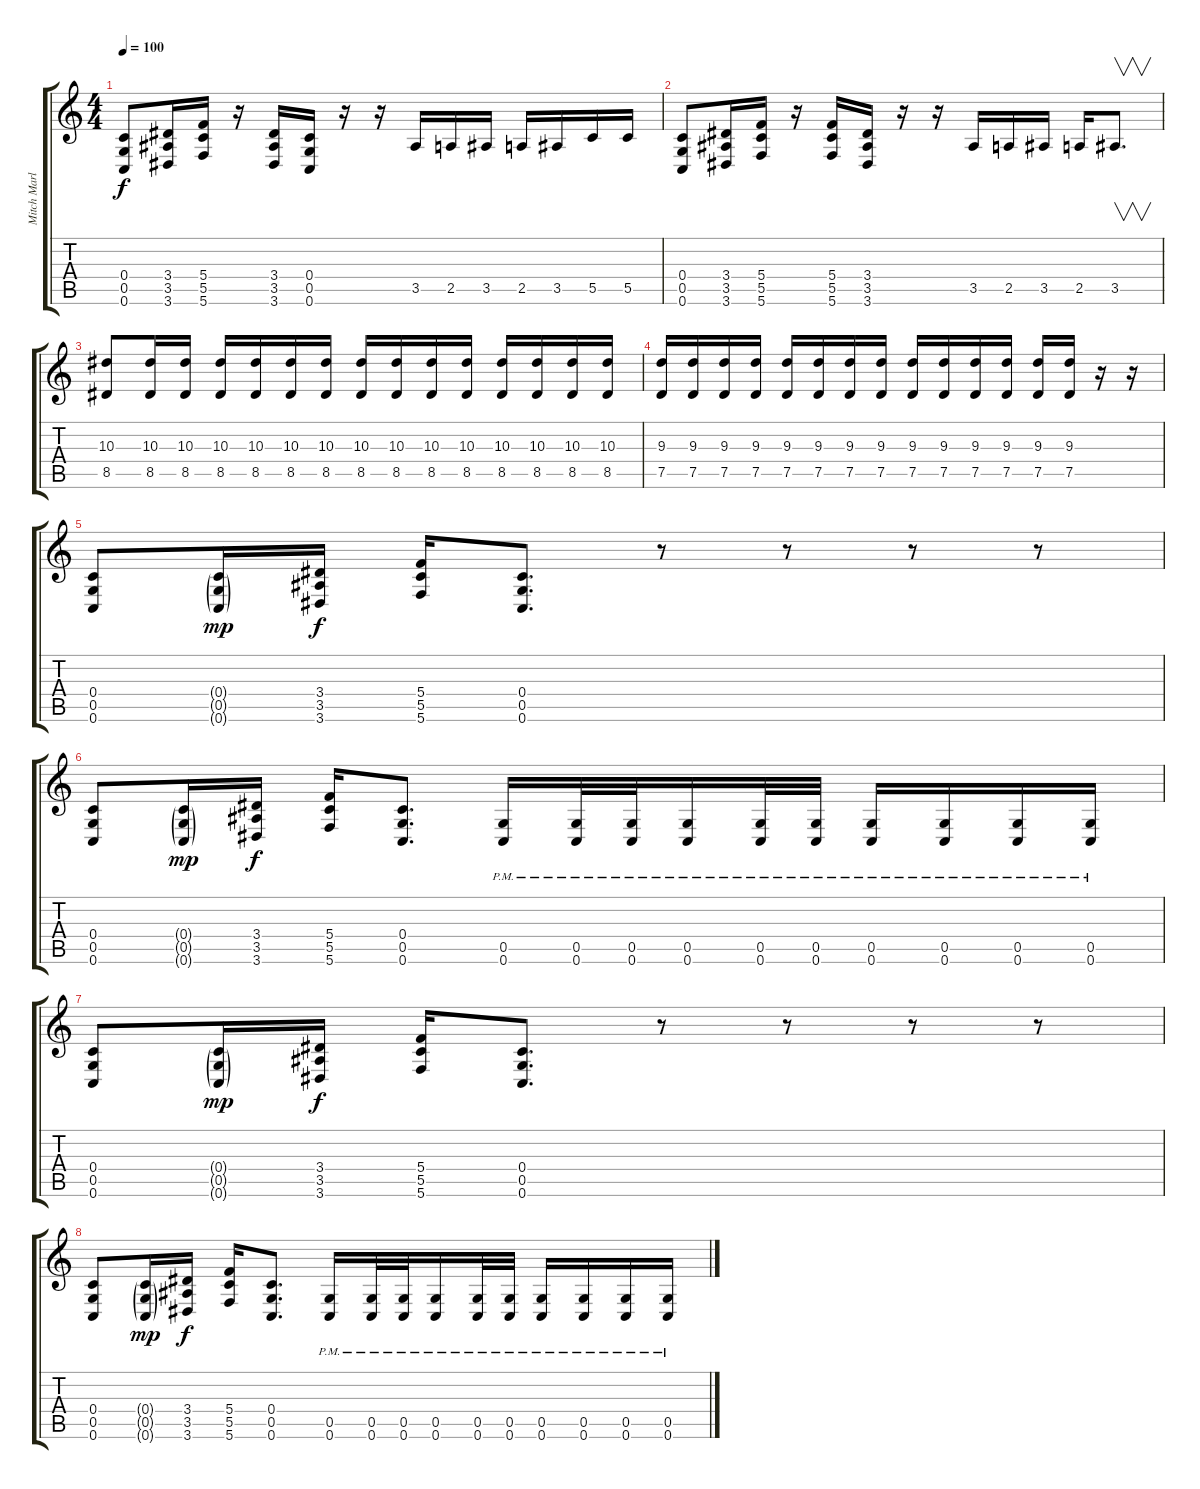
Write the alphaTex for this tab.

\track ("Mitch Marlow" "Mitch Marl") {instrument distortionguitar}
\staff {score tabs}
\tuning (D4 A3 F3 C3 G2 C2) {hide}
\ts (4 4)
\tempo 100
\clef g2
\ks c
(0.4 0.5 0.6).8{dy f} (3.4 3.5 3.6).16 (5.4 5.5 5.6).16 r.16 (3.4 3.5 3.6).16 (0.4 0.5 0.6).16 r.16 r.16 3.5.16 2.5.16 3.5.16 2.5.16 3.5.16 5.5.16 5.5.16 |
(0.4 0.5 0.6).8 (3.4 3.5 3.6).16 (5.4 5.5 5.6).16 r.16 (5.4 5.5 5.6).16 (3.4 3.5 3.6).16 r.16 r.16 3.5.16 2.5.16 3.5.16 2.5.16 3.5.8{v d instrument guitarharmonics} |
(10.3 8.5).8{instrument distortionguitar} (10.3 8.5).16 (10.3 8.5).16 (10.3 8.5).16 (10.3 8.5).16 (10.3 8.5).16 (10.3 8.5).16 (10.3 8.5).16 (10.3 8.5).16 (10.3 8.5).16 (10.3 8.5).16 (10.3 8.5).16 (10.3 8.5).16 (10.3 8.5).16 (10.3 8.5).16 |
(9.3 7.5).16 (9.3 7.5).16 (9.3 7.5).16 (9.3 7.5).16 (9.3 7.5).16 (9.3 7.5).16 (9.3 7.5).16 (9.3 7.5).16 (9.3 7.5).16 (9.3 7.5).16 (9.3 7.5).16 (9.3 7.5).16 (9.3 7.5).16 (9.3 7.5).16 r.16 r.16 |
(0.4 0.5 0.6).8 (0.4{g} 0.5{g} 0.6{g}).16{dy mp} (3.4 3.5 3.6).16{dy f} (5.4 5.5 5.6).16 (0.4 0.5 0.6).8{d} r.8 r.8 r.8 r.8 |
(0.4 0.5 0.6).8 (0.4{g} 0.5{g} 0.6{g}).16{dy mp} (3.4 3.5 3.6).16{dy f} (5.4 5.5 5.6).16 (0.4 0.5 0.6).8{d} (0.5 0.6{pm}).16 (0.5 0.6{pm}).32 (0.5 0.6{pm}).32 (0.5 0.6{pm}).16 (0.5 0.6{pm}).32 (0.5 0.6{pm}).32 (0.5 0.6{pm}).16 (0.5 0.6{pm}).16 (0.5 0.6{pm}).16 (0.5 0.6{pm}).16 |
(0.4 0.5 0.6).8 (0.4{g} 0.5{g} 0.6{g}).16{dy mp} (3.4 3.5 3.6).16{dy f} (5.4 5.5 5.6).16 (0.4 0.5 0.6).8{d} r.8 r.8 r.8 r.8 |
(0.4 0.5 0.6).8 (0.4{g} 0.5{g} 0.6{g}).16{dy mp} (3.4 3.5 3.6).16{dy f} (5.4 5.5 5.6).16 (0.4 0.5 0.6).8{d} (0.5 0.6{pm}).16 (0.5 0.6{pm}).32 (0.5 0.6{pm}).32 (0.5 0.6{pm}).16 (0.5 0.6{pm}).32 (0.5 0.6{pm}).32 (0.5 0.6{pm}).16 (0.5 0.6{pm}).16 (0.5 0.6{pm}).16 (0.5 0.6{pm}).16
